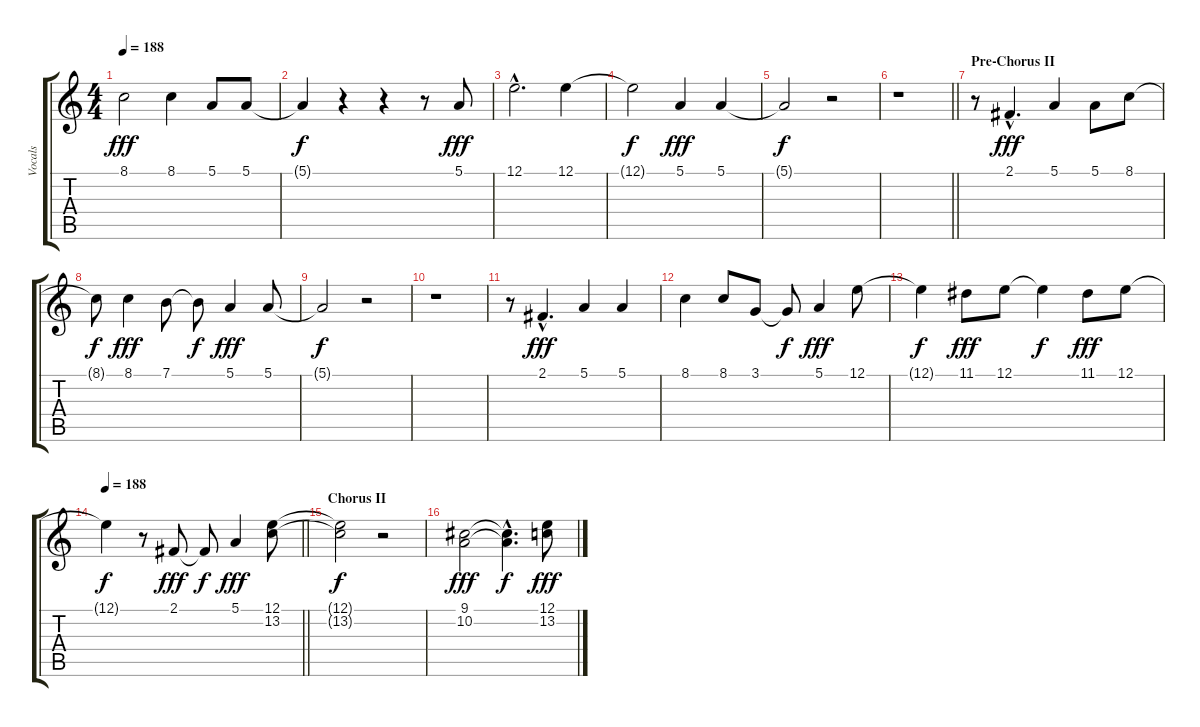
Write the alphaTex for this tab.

\track ("Vocals" "Vocals") {instrument lead6voice}
\staff {score tabs}
\tuning (E4 B3 G3 D3 A2 E2) {hide}
\ts (4 4)
\tempo 188
\clef g2
\ks c
8.1.2{dy fff} 8.1.4 5.1.8 5.1.8 |
5.1{t}.4{dy f} r.4 r.4 r.8 5.1.8{dy fff} |
12.1{hac}.2{d} 12.1.4 |
12.1{t}.2{dy f} 5.1.4{dy fff} 5.1.4 |
5.1{t}.2{dy f} r.2 |
\barLineRight lightlight
r.1 |
\section ("" "Pre-Chorus II")
r.8 2.1{hac}.4{d dy fff} 5.1.4 5.1.8 8.1.8 |
8.1{t}.8{dy f} 8.1.4{dy fff} 7.1.8 7.1{t}.8{dy f} 5.1.4{dy fff} 5.1.8 |
5.1{t}.2{dy f} r.2 |
r.1 |
r.8 2.1{hac}.4{d dy fff} 5.1.4 5.1.4 |
8.1.4 8.1.8 3.1.8 3.1{t}.8{dy f} 5.1.4{dy fff} 12.1.8 |
12.1{t}.4{dy f} 11.1.8{dy fff} 12.1.8 12.1{t}.4{dy f} 11.1.8{dy fff} 12.1.8 |
\tempo 188
\barLineRight lightlight
12.1{t}.4{dy f} r.8 2.1.8{dy fff} 2.1{t}.8{dy f} 5.1.4{dy fff} (12.1 13.2).8 |
\section ("" "Chorus II")
(12.1{t} 13.2{t}).2{dy f} r.2 |
(9.1 10.2).2{dy fff} (9.1{hac t} 10.2{hac t}).4{d dy f} (12.1 13.2).8{dy fff}
